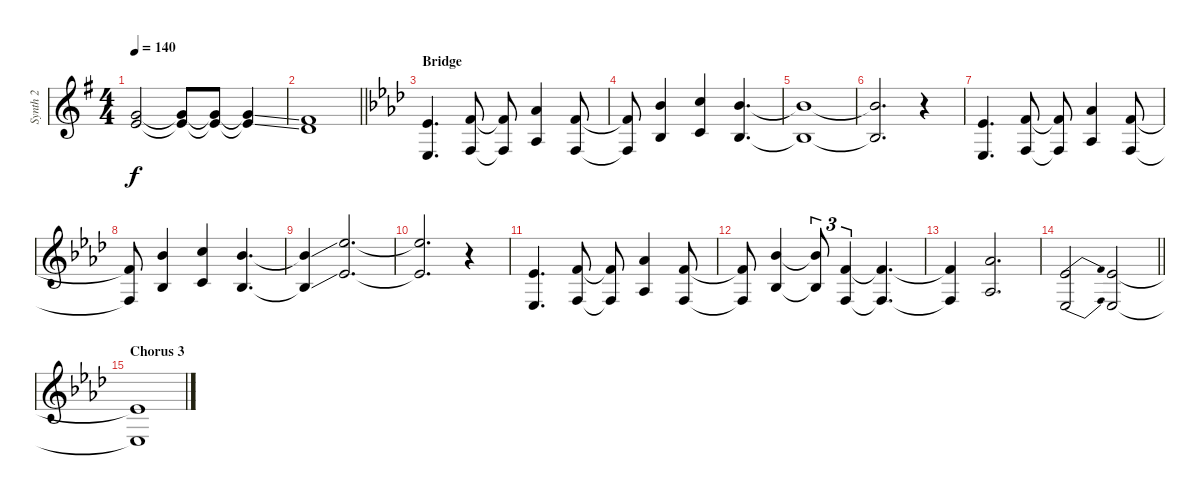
\track ("Synth 2" "Synth 2") {instrument stringensemble1}
\staff {score}
\tuning (E4 B3 G3 D3 A2 E2) {hide}
\ts (4 4)
\tempo 140
\clef g2
\ks g
(8.2{t} 9.3{t}).2{dy f} (8.2{t} 9.3{t}).8 (8.2{t} 9.3{t}).8 (8.2{ss t} 9.3{ss t}).4 |
\barLineRight lightlight
(7.2 7.3).1 |
\section ("" "Bridge")
\ks ab
(4.2 6.5).4{d} (6.2 8.5).8 (6.2{t} 8.5{t}).8 (9.2 6.4).4 (6.2 8.5).8 |
(6.2{t} 8.5{t}).8 (11.2 8.4).4 (13.2 10.4).4 (11.2 8.4).4{d} |
(11.2{t} 8.4{t}).1 |
(11.2{t} 8.4{t}).2{d} r.4 |
(4.2 6.5).4{d} (6.2 8.5).8 (6.2{t} 8.5{t}).8 (9.2 6.4).4 (6.2 3.4).8 |
(6.2{t} 3.4{t}).8 (11.2 8.4).4 (13.2 10.4).4 (11.2 8.4).4{d} |
(11.2{ss t} 8.4{ss t}).4 (16.2 13.4).2{d} |
(16.2{t} 13.4{t}).2{d} r.4 |
(4.2 6.5).4{d} (6.2 3.4).8 (6.2{t} 3.4{t}).8 (9.2 6.4).4 (6.2 3.4).8 |
(6.2{t} 3.4{t}).8 (11.2 3.3).4 (11.2{t} 3.3{t}).8{tu (3 2)} (6.2 3.4).4{tu (3 2)} (6.2{t} 3.4{t}).4{d} |
(6.2{t} 3.4{t}).4 (9.2 1.3).2{d} |
\barLineRight lightlight
(4.2{be (bend 0 0 60 4)} 1.4{be (bend 0 0 60 4)}).2 (4.2 1.4).2 |
\section ("" "Chorus 3")
(4.2{t} 1.4{t}).1
